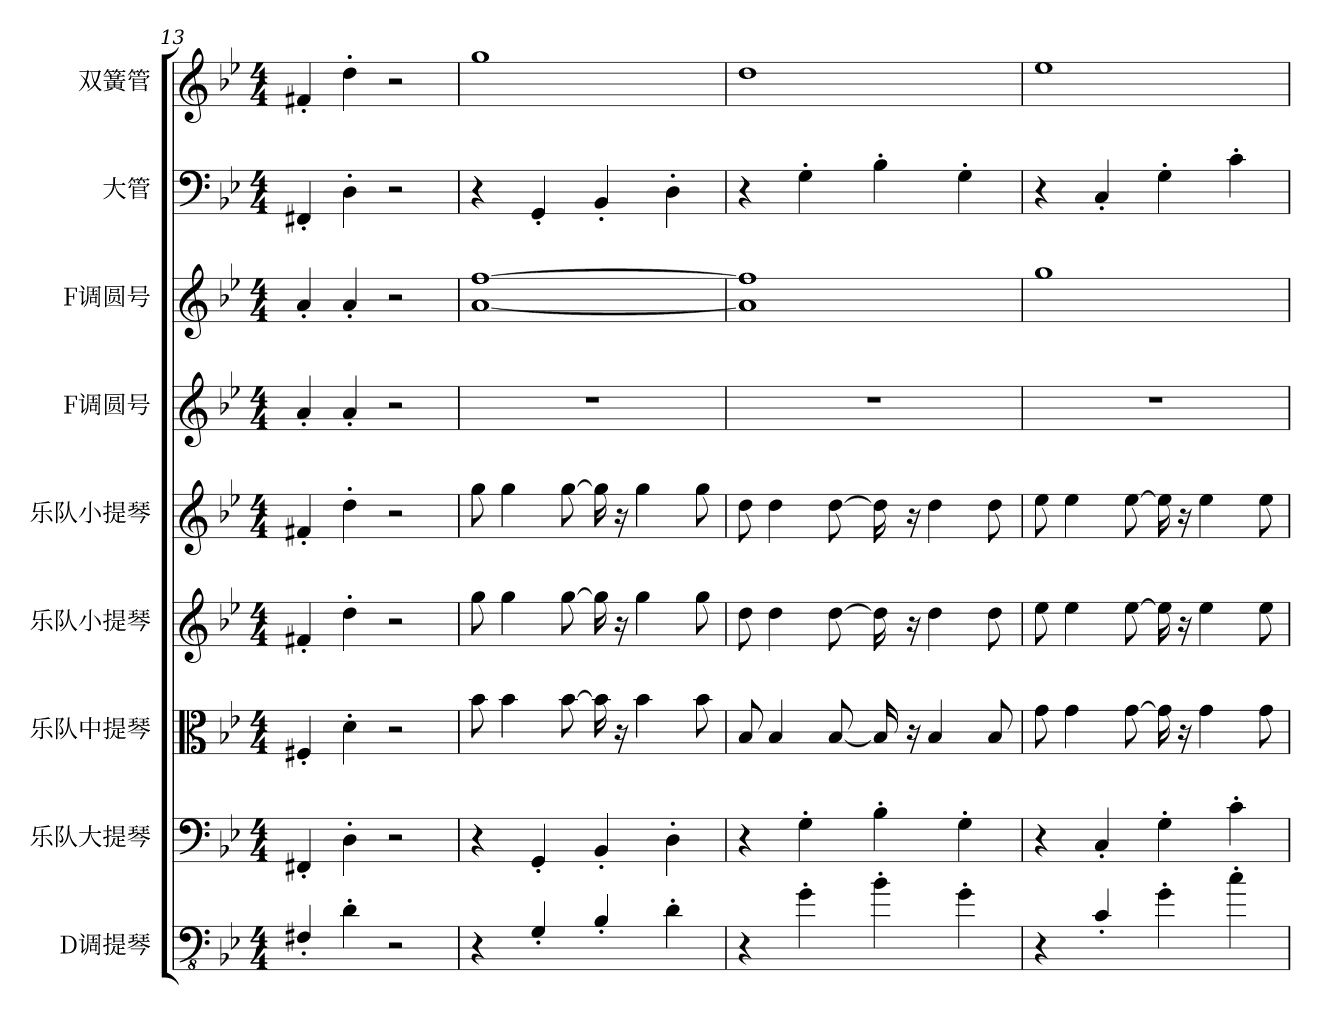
**kern	**kern	**kern	**kern	**kern	**kern	**kern	**kern	**kern
*part9	*part8	*part7	*part6	*part5	*part4	*part3	*part2	*part1
*staff9	*staff8	*staff7	*staff6	*staff5	*staff4	*staff3	*staff2	*staff1
*I"D调提琴	*I"乐队大提琴	*I"乐队中提琴	*I"乐队小提琴	*I"乐队小提琴	*I"F调圆号	*I"F调圆号	*I"大管	*I"双簧管
*clefFv4	*clefF4	*clefC3	*clefG2	*clefG2	*clefG2	*clefG2	*clefF4	*clefG2
*ITrd7c12	*	*	*	*	*ITrd4c7	*ITrd4c7	*	*
*k[b-e-]	*k[b-e-]	*k[b-e-]	*k[b-e-]	*k[b-e-]	*k[b-e-a-]	*k[b-e-a-]	*k[b-e-]	*k[b-e-]
*M4/4	*M4/4	*M4/4	*M4/4	*M4/4	*M4/4	*M4/4	*M4/4	*M4/4
*MM143	*MM143	*MM143	*MM143	*MM143	*MM143	*MM143	*MM143	*MM143
=13	=13	=13	=13	=13	=13	=13	=13	=13
4FFF#X'/	4FF#X'/	4F#X'/	4f#X'/	4f#X'/	4d'/	4d'/	4FF#X'/	4f#X'/
4DD'\	4D'\	4d'\	4dd'\	4dd'\	4d'/	4d'/	4D'\	4dd'\
2r	2r	2r	2r	2r	2r	2r	2r	2r
=14	=14	=14	=14	=14	=14	=14	=14	=14
*	*	*	*	*	*	*	*	*MM152
4r	4r	8b-\	8gg\	8gg\	1r	[1d [1b-	4r	1gg
.	.	4b-\	4gg\	4gg\	.	.	.	.
4GGG'/	4GG'/	.	.	.	.	.	4GG'/	.
.	.	[8b-\	[8gg\	[8gg\	.	.	.	.
4BBB-'/	4BB-'/	16b-\]	16gg\]	16gg\]	.	.	4BB-'/	.
.	.	16r	16r	16r	.	.	.	.
.	.	4b-\	4gg\	4gg\	.	.	.	.
4DD'\	4D'\	.	.	.	.	.	4D'\	.
.	.	8b-\	8gg\	8gg\	.	.	.	.
=15	=15	=15	=15	=15	=15	=15	=15	=15
4r	4r	8B-/	8dd\	8dd\	1r	1d] 1b-]	4r	1dd
.	.	4B-/	4dd\	4dd\	.	.	.	.
4GG'\	4G'\	.	.	.	.	.	4G'\	.
.	.	[8B-/	[8dd\	[8dd\	.	.	.	.
4BB-'\	4B-'\	16B-/]	16dd\]	16dd\]	.	.	4B-'\	.
.	.	16r	16r	16r	.	.	.	.
.	.	4B-/	4dd\	4dd\	.	.	.	.
4GG'\	4G'\	.	.	.	.	.	4G'\	.
.	.	8B-/	8dd\	8dd\	.	.	.	.
=16	=16	=16	=16	=16	=16	=16	=16	=16
4r	4r	8g\	8ee-\	8ee-\	1r	1cc	4r	1ee-
.	.	4g\	4ee-\	4ee-\	.	.	.	.
4CC'/	4C'/	.	.	.	.	.	4C'/	.
.	.	[8g\	[8ee-\	[8ee-\	.	.	.	.
4GG'\	4G'\	16g\]	16ee-\]	16ee-\]	.	.	4G'\	.
.	.	16r	16r	16r	.	.	.	.
.	.	4g\	4ee-\	4ee-\	.	.	.	.
4C'\	4c'\	.	.	.	.	.	4c'\	.
.	.	8g\	8ee-\	8ee-\	.	.	.	.
=	=	=	=	=	=	=	=	=
*-	*-	*-	*-	*-	*-	*-	*-	*-
